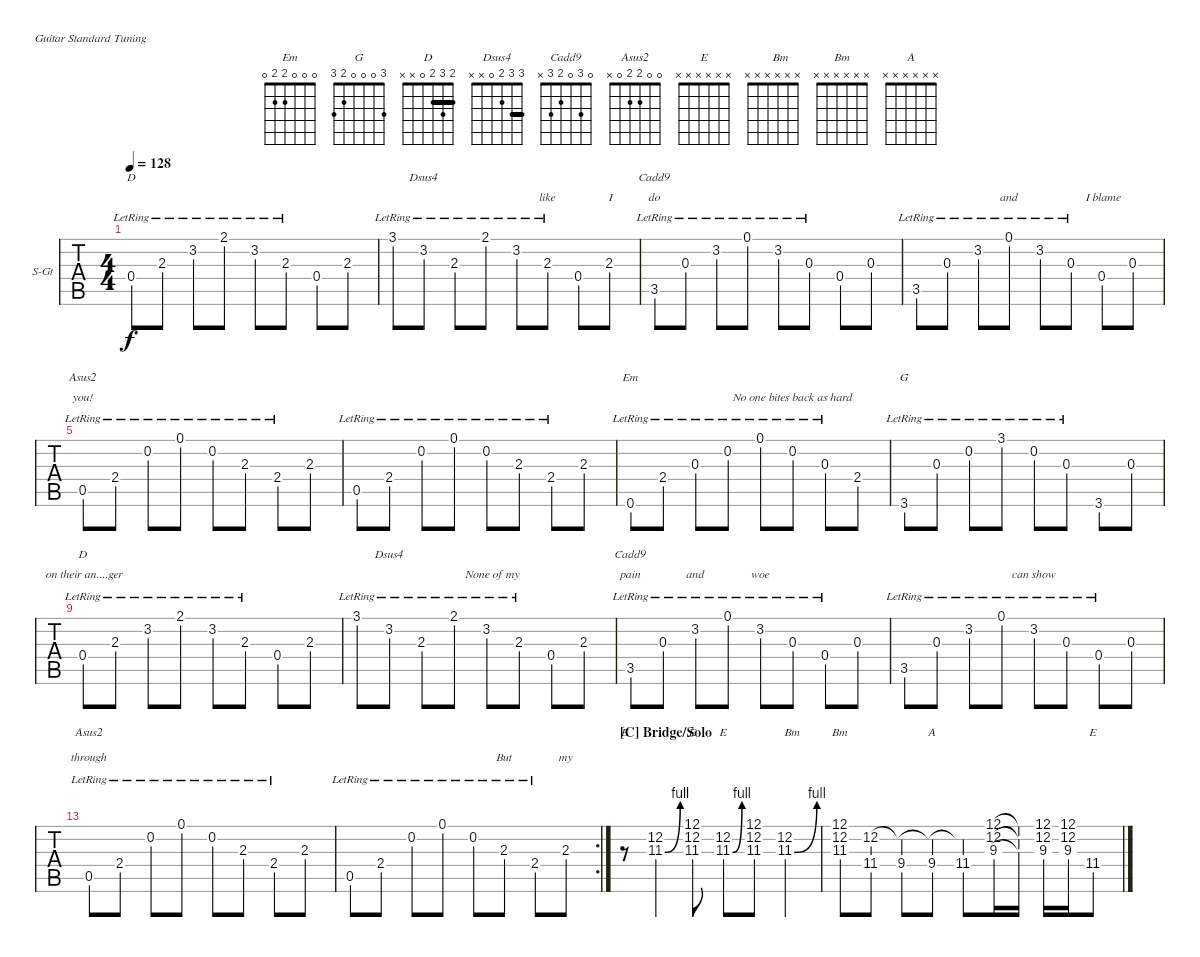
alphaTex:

\bracketExtendMode nobrackets
\firstSystemTrackNameOrientation horizontal
\otherSystemsTrackNameOrientation horizontal
\defaultBarNumberDisplay FirstOfSystem
\track ("Acoustic 1" "S-Gt") {instrument acousticguitarsteel}
\staff {tabs}
\tuning (E4 B3 G3 D3 A2 E2)
\chord ("Em" 0 0 0 2 2 0) {showfingering false}
\chord ("G" 3 0 0 0 2 3) {showfingering false}
\chord ("D" 2 3 2 0 x x) {showfingering false barre 2}
\chord ("Dsus4" 3 3 2 0 x x) {showfingering false barre 3}
\chord ("Cadd9" 0 3 0 2 3 x) {showfingering false}
\chord ("Asus2" 0 0 2 2 0 x) {showfingering false}
\chord ("E" x x x x x x)
\chord ("     Bm" x x x x x x)
\chord ("Bm" x x x x x x)
\chord ("A" x x x x x x)
\ts (4 4)
\tempo 128
\clef g2
\ks c
0.4{lr}.8{ch "D" lyrics (0 "") lyrics (1 "") lyrics (2 "") lyrics (3 "") lyrics (4 "") dy f} 2.3{lr}.8{lyrics (0 "") lyrics (1 "") lyrics (2 "") lyrics (3 "") lyrics (4 "")} 3.2{lr}.8{lyrics (0 "") lyrics (1 "") lyrics (2 "") lyrics (3 "") lyrics (4 "")} 2.1{lr}.8{lyrics (0 "") lyrics (1 "") lyrics (2 "") lyrics (3 "") lyrics (4 "")} 3.2{lr}.8{lyrics (0 "") lyrics (1 "") lyrics (2 "") lyrics (3 "") lyrics (4 "")} 2.3{lr}.8{lyrics (0 "") lyrics (1 "") lyrics (2 "") lyrics (3 "") lyrics (4 "")} 0.4.8{lyrics (0 "") lyrics (1 "") lyrics (2 "") lyrics (3 "") lyrics (4 "")} 2.3.8{lyrics (0 "") lyrics (1 "") lyrics (2 "") lyrics (3 "") lyrics (4 "")} |
3.1{lr}.8{lyrics (0 "") lyrics (1 "") lyrics (2 "") lyrics (3 "") lyrics (4 "")} 3.2{lr}.8{ch "Dsus4" lyrics (0 "") lyrics (1 "") lyrics (2 "") lyrics (3 "") lyrics (4 "")} 2.3{lr}.8{lyrics (0 "") lyrics (1 "") lyrics (2 "") lyrics (3 "") lyrics (4 "")} 2.1{lr}.8{lyrics (0 "") lyrics (1 "") lyrics (2 "") lyrics (3 "") lyrics (4 "")} 3.2{lr}.8{lyrics (0 "") lyrics (1 "") lyrics (2 "") lyrics (3 "") lyrics (4 "")} 2.3{lr}.8{lyrics (0 "") lyrics (1 "") lyrics (2 "like") lyrics (3 "") lyrics (4 "")} 0.4.8{lyrics (0 "") lyrics (1 "") lyrics (2 "") lyrics (3 "") lyrics (4 "")} 2.3.8{lyrics (0 "") lyrics (1 "") lyrics (2 " I ") lyrics (3 "") lyrics (4 "")} |
3.5{lr}.8{ch "Cadd9" lyrics (0 "") lyrics (1 "") lyrics (2 "do") lyrics (3 "") lyrics (4 "")} 0.3{lr}.8{lyrics (0 "") lyrics (1 "") lyrics (2 "") lyrics (3 "") lyrics (4 "")} 3.2{lr}.8{lyrics (0 "") lyrics (1 "") lyrics (2 "") lyrics (3 "") lyrics (4 "")} 0.1{lr}.8{lyrics (0 "") lyrics (1 "") lyrics (2 "") lyrics (3 "") lyrics (4 "")} 3.2{lr}.8{lyrics (0 "") lyrics (1 "") lyrics (2 "") lyrics (3 "") lyrics (4 "")} 0.3{lr}.8{lyrics (0 "") lyrics (1 "") lyrics (2 "") lyrics (3 "") lyrics (4 "")} 0.4.8{lyrics (0 "") lyrics (1 "") lyrics (2 "") lyrics (3 "") lyrics (4 "")} 0.3.8{lyrics (0 "") lyrics (1 "") lyrics (2 "") lyrics (3 "") lyrics (4 "")} |
3.5{lr}.8{lyrics (0 "") lyrics (1 "") lyrics (2 "") lyrics (3 "") lyrics (4 "")} 0.3{lr}.8{lyrics (0 "") lyrics (1 "") lyrics (2 "") lyrics (3 "") lyrics (4 "")} 3.2{lr}.8{lyrics (0 "") lyrics (1 "") lyrics (2 "") lyrics (3 "") lyrics (4 "")} 0.1{lr}.8{lyrics (0 "") lyrics (1 "") lyrics (2 "and") lyrics (3 "") lyrics (4 "")} 3.2{lr}.8{lyrics (0 "") lyrics (1 "") lyrics (2 "") lyrics (3 "") lyrics (4 "")} 0.3{lr}.8{lyrics (0 "") lyrics (1 "") lyrics (2 "") lyrics (3 "") lyrics (4 "")} 0.4.8{lyrics (0 "") lyrics (1 "") lyrics (2 " I blame") lyrics (3 "") lyrics (4 "")} 0.3.8{lyrics (0 "") lyrics (1 "") lyrics (2 "") lyrics (3 "") lyrics (4 "")} |
0.5{lr}.8{ch "Asus2" lyrics (0 "") lyrics (1 "") lyrics (2 "you!") lyrics (3 "") lyrics (4 "")} 2.4{lr}.8{lyrics (0 "") lyrics (1 "") lyrics (2 "") lyrics (3 "") lyrics (4 "")} 0.2{lr}.8{lyrics (0 "") lyrics (1 "") lyrics (2 "") lyrics (3 "") lyrics (4 "")} 0.1{lr}.8{lyrics (0 "") lyrics (1 "") lyrics (2 "") lyrics (3 "") lyrics (4 "")} 0.2{lr}.8{lyrics (0 "") lyrics (1 "") lyrics (2 "") lyrics (3 "") lyrics (4 "")} 2.3{lr}.8{lyrics (0 "") lyrics (1 "") lyrics (2 "") lyrics (3 "") lyrics (4 "")} 2.4{lr}.8{lyrics (0 "") lyrics (1 "") lyrics (2 "") lyrics (3 "") lyrics (4 "")} 2.3.8{lyrics (0 "") lyrics (1 "") lyrics (2 "") lyrics (3 "") lyrics (4 "")} |
0.5{lr}.8{lyrics (0 "") lyrics (1 "") lyrics (2 "") lyrics (3 "") lyrics (4 "")} 2.4{lr}.8{lyrics (0 "") lyrics (1 "") lyrics (2 "") lyrics (3 "") lyrics (4 "")} 0.2{lr}.8{lyrics (0 "") lyrics (1 "") lyrics (2 "") lyrics (3 "") lyrics (4 "")} 0.1{lr}.8{lyrics (0 "") lyrics (1 "") lyrics (2 "") lyrics (3 "") lyrics (4 "")} 0.2{lr}.8{lyrics (0 "") lyrics (1 "") lyrics (2 "") lyrics (3 "") lyrics (4 "")} 2.3{lr}.8{lyrics (0 "") lyrics (1 "") lyrics (2 "") lyrics (3 "") lyrics (4 "")} 2.4{lr}.8{lyrics (0 "") lyrics (1 "") lyrics (2 "") lyrics (3 "") lyrics (4 "")} 2.3.8{lyrics (0 "") lyrics (1 "") lyrics (2 "") lyrics (3 "") lyrics (4 "")} |
0.6{lr}.8{ch "Em" lyrics (0 "") lyrics (1 "") lyrics (2 "") lyrics (3 "") lyrics (4 "")} 2.4{lr}.8{lyrics (0 "") lyrics (1 "") lyrics (2 "") lyrics (3 "") lyrics (4 "")} 0.3{lr}.8{lyrics (0 "") lyrics (1 "") lyrics (2 "") lyrics (3 "") lyrics (4 "")} 0.2{lr}.8{lyrics (0 "") lyrics (1 "") lyrics (2 "") lyrics (3 "") lyrics (4 "")} 0.1{lr}.8{lyrics (0 "") lyrics (1 "") lyrics (2 "") lyrics (3 "") lyrics (4 "")} 0.2{lr}.8{lyrics (0 "") lyrics (1 "") lyrics (2 "No one bites back as hard ") lyrics (3 "") lyrics (4 "")} 0.3{lr}.8{lyrics (0 "") lyrics (1 "") lyrics (2 "") lyrics (3 "") lyrics (4 "")} 2.4.8{lyrics (0 "") lyrics (1 "") lyrics (2 "") lyrics (3 "") lyrics (4 "")} |
3.6{lr}.8{ch "G" lyrics (0 "") lyrics (1 "") lyrics (2 "") lyrics (3 "") lyrics (4 "")} 0.3{lr}.8{lyrics (0 "") lyrics (1 "") lyrics (2 "") lyrics (3 "") lyrics (4 "")} 0.2{lr}.8{lyrics (0 "") lyrics (1 "") lyrics (2 "") lyrics (3 "") lyrics (4 "")} 3.1{lr}.8{lyrics (0 "") lyrics (1 "") lyrics (2 "") lyrics (3 "") lyrics (4 "")} 0.2{lr}.8{lyrics (0 "") lyrics (1 "") lyrics (2 "") lyrics (3 "") lyrics (4 "")} 0.3{lr}.8{lyrics (0 "") lyrics (1 "") lyrics (2 "") lyrics (3 "") lyrics (4 "")} 3.6.8{lyrics (0 "") lyrics (1 "") lyrics (2 "") lyrics (3 "") lyrics (4 "")} 0.3.8{lyrics (0 "") lyrics (1 "") lyrics (2 "") lyrics (3 "") lyrics (4 "")} |
0.4{lr}.8{ch "D" lyrics (0 "") lyrics (1 "") lyrics (2 " on their an....ger    ") lyrics (3 "") lyrics (4 "")} 2.3{lr}.8{lyrics (0 "") lyrics (1 "") lyrics (2 "") lyrics (3 "") lyrics (4 "")} 3.2{lr}.8{lyrics (0 "") lyrics (1 "") lyrics (2 "") lyrics (3 "") lyrics (4 "")} 2.1{lr}.8{lyrics (0 "") lyrics (1 "") lyrics (2 "") lyrics (3 "") lyrics (4 "")} 3.2{lr}.8{lyrics (0 "") lyrics (1 "") lyrics (2 "") lyrics (3 "") lyrics (4 "")} 2.3{lr}.8{lyrics (0 "") lyrics (1 "") lyrics (2 "") lyrics (3 "") lyrics (4 "")} 0.4.8{lyrics (0 "") lyrics (1 "") lyrics (2 "") lyrics (3 "") lyrics (4 "")} 2.3.8{lyrics (0 "") lyrics (1 "") lyrics (2 "") lyrics (3 "") lyrics (4 "")} |
3.1{lr}.8{lyrics (0 "") lyrics (1 "") lyrics (2 "") lyrics (3 "") lyrics (4 "")} 3.2{lr}.8{ch "Dsus4" lyrics (0 "") lyrics (1 "") lyrics (2 "") lyrics (3 "") lyrics (4 "")} 2.3{lr}.8{lyrics (0 "") lyrics (1 "") lyrics (2 "") lyrics (3 "") lyrics (4 "")} 2.1{lr}.8{lyrics (0 "") lyrics (1 "") lyrics (2 "") lyrics (3 "") lyrics (4 "")} 3.2{lr}.8{lyrics (0 "") lyrics (1 "") lyrics (2 "    None of my") lyrics (3 "") lyrics (4 "")} 2.3{lr}.8{lyrics (0 "") lyrics (1 "") lyrics (2 "") lyrics (3 "") lyrics (4 "")} 0.4.8{lyrics (0 "") lyrics (1 "") lyrics (2 "") lyrics (3 "") lyrics (4 "")} 2.3.8{lyrics (0 "") lyrics (1 "") lyrics (2 "") lyrics (3 "") lyrics (4 "")} |
3.5{lr}.8{ch "Cadd9" lyrics (0 "") lyrics (1 "") lyrics (2 "pain ") lyrics (3 "") lyrics (4 "")} 0.3{lr}.8{lyrics (0 "") lyrics (1 "") lyrics (2 "") lyrics (3 "") lyrics (4 "")} 3.2{lr}.8{lyrics (0 "") lyrics (1 "") lyrics (2 "and") lyrics (3 "") lyrics (4 "")} 0.1{lr}.8{lyrics (0 "") lyrics (1 "") lyrics (2 "") lyrics (3 "") lyrics (4 "")} 3.2{lr}.8{lyrics (0 "") lyrics (1 "") lyrics (2 "woe") lyrics (3 "") lyrics (4 "")} 0.3{lr}.8{lyrics (0 "") lyrics (1 "") lyrics (2 "") lyrics (3 "") lyrics (4 "")} 0.4{lr}.8{lyrics (0 "") lyrics (1 "") lyrics (2 "") lyrics (3 "") lyrics (4 "")} 0.3.8{lyrics (0 "") lyrics (1 "") lyrics (2 "") lyrics (3 "") lyrics (4 "")} |
3.5{lr}.8{lyrics (0 "") lyrics (1 "") lyrics (2 "") lyrics (3 "") lyrics (4 "")} 0.3{lr}.8{lyrics (0 "") lyrics (1 "") lyrics (2 "") lyrics (3 "") lyrics (4 "")} 3.2{lr}.8{lyrics (0 "") lyrics (1 "") lyrics (2 "") lyrics (3 "") lyrics (4 "")} 0.1{lr}.8{lyrics (0 "") lyrics (1 "") lyrics (2 "") lyrics (3 "") lyrics (4 "")} 3.2{lr}.8{lyrics (0 "") lyrics (1 "") lyrics (2 "can show") lyrics (3 "") lyrics (4 "")} 0.3{lr}.8{lyrics (0 "") lyrics (1 "") lyrics (2 "") lyrics (3 "") lyrics (4 "")} 0.4{lr}.8{lyrics (0 "") lyrics (1 "") lyrics (2 "") lyrics (3 "") lyrics (4 "")} 0.3.8{lyrics (0 "") lyrics (1 "") lyrics (2 "") lyrics (3 "") lyrics (4 "")} |
0.5{lr}.8{ch "Asus2" lyrics (0 "") lyrics (1 "") lyrics (2 "through") lyrics (3 "") lyrics (4 "")} 2.4{lr}.8{lyrics (0 "") lyrics (1 "") lyrics (2 "") lyrics (3 "") lyrics (4 "")} 0.2{lr}.8{lyrics (0 "") lyrics (1 "") lyrics (2 "") lyrics (3 "") lyrics (4 "")} 0.1{lr}.8{lyrics (0 "") lyrics (1 "") lyrics (2 "") lyrics (3 "") lyrics (4 "")} 0.2{lr}.8{lyrics (0 "") lyrics (1 "") lyrics (2 "") lyrics (3 "") lyrics (4 "")} 2.3{lr}.8{lyrics (0 "") lyrics (1 "") lyrics (2 "") lyrics (3 "") lyrics (4 "")} 2.4{lr}.8{lyrics (0 "") lyrics (1 "") lyrics (2 "") lyrics (3 "") lyrics (4 "")} 2.3.8{lyrics (0 "") lyrics (1 "") lyrics (2 "") lyrics (3 "") lyrics (4 "")} |
\rc 2
0.5{lr}.8{lyrics (0 "") lyrics (1 "") lyrics (2 "") lyrics (3 "") lyrics (4 "")} 2.4{lr}.8{lyrics (0 "") lyrics (1 "") lyrics (2 "") lyrics (3 "") lyrics (4 "")} 0.2{lr}.8{lyrics (0 "") lyrics (1 "") lyrics (2 "") lyrics (3 "") lyrics (4 "")} 0.1{lr}.8{lyrics (0 "") lyrics (1 "") lyrics (2 "") lyrics (3 "") lyrics (4 "")} 0.2{lr}.8{lyrics (0 "") lyrics (1 "") lyrics (2 "") lyrics (3 "") lyrics (4 "")} 2.3{lr}.8{lyrics (0 "") lyrics (1 "") lyrics (2 "But") lyrics (3 "") lyrics (4 "")} 2.4{lr}.8{lyrics (0 "") lyrics (1 "") lyrics (2 "") lyrics (3 "") lyrics (4 "")} 2.3.8{lyrics (0 "") lyrics (1 "") lyrics (2 "my") lyrics (3 "") lyrics (4 "")} |
\section ("C" "Bridge/Solo")
r.8{ch "E"} (12.2 11.3{be (bend 0 0 60 4)}).4{lyrics (0 "") lyrics (1 "") lyrics (2 "") lyrics (3 "") lyrics (4 "")} (12.1 12.2 11.3).8{ch "E" lyrics (0 "") lyrics (1 "") lyrics (2 "") lyrics (3 "") lyrics (4 "")} (12.2 11.3{be (bend 0 0 60 4)}).8{ch "E"} (12.1 12.2 11.3).8 (12.2 11.3{be (bend 0 0 60 4)}).4{ch "     Bm"} |
(12.1 12.2 11.3).8{ch "Bm"} (12.2 11.4).8 (12.2{t} 9.4).8 (12.2{t} 9.4).8{ch "A"} (12.2{t} 11.4).8 (12.1 12.2 9.3).16 (12.1{t} 12.2{t} 9.3{t}).16 (12.1 12.2 9.3).16 (12.1 12.2 9.3).16 11.4.8{ch "E"}
